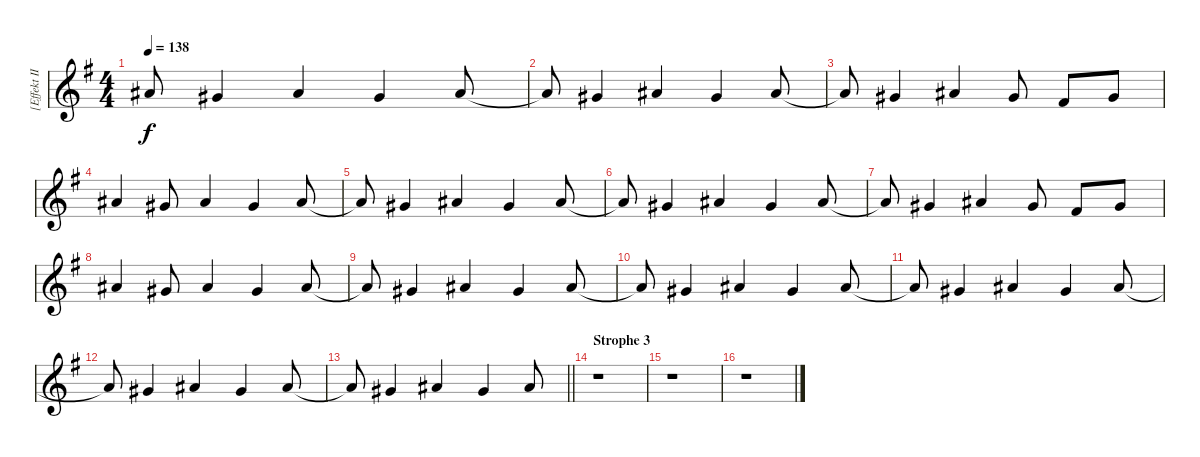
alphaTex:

\track ("[Effekt II]" "[Effekt II") {instrument pad1newage}
\staff {score}
\tuning (Eb4 Bb3 Gb3 Db3 Ab2 Eb2) {hide}
\ts (4 4)
\tempo 138
\clef g2
\ks eminor
7.1{t}.8{dy f} 5.1.4 7.1.4 5.1.4 7.1.8 |
7.1{t}.8 5.1.4 7.1.4 5.1.4 7.1.8 |
7.1{t}.8 5.1.4 7.1.4 5.1.8 3.1.8 5.1.8 |
7.1.4 5.1.8 7.1.4 5.1.4 7.1.8 |
7.1{t}.8 5.1.4 7.1.4 5.1.4 7.1.8 |
7.1{t}.8 5.1.4 7.1.4 5.1.4 7.1.8 |
7.1{t}.8 5.1.4 7.1.4 5.1.8 3.1.8 5.1.8 |
7.1.4 5.1.8 7.1.4 5.1.4 7.1.8 |
7.1{t}.8 5.1.4 7.1.4 5.1.4 7.1.8 |
7.1{t}.8 5.1.4 7.1.4 5.1.4 7.1.8 |
7.1{t}.8 5.1.4 7.1.4 5.1.4 7.1.8 |
7.1{t}.8 5.1.4 7.1.4 5.1.4 7.1.8 |
\barLineRight lightlight
7.1{t}.8 5.1.4 7.1.4 5.1.4 7.1.8 |
\section ("" "Strophe 3")
r.1 |
r.1 |
r.1
